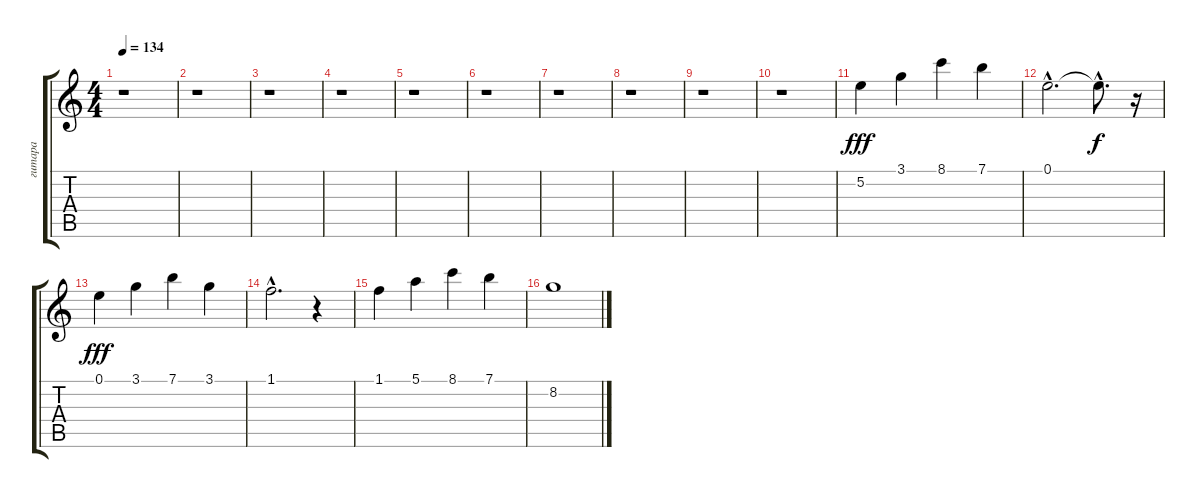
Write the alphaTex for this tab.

\track ("гитара" "гитара") {instrument overdrivenguitar}
\staff {score tabs}
\tuning (E4 B3 G3 D3 A2 E2) {hide}
\ts (4 4)
\tempo 134
\clef g2
\ks c
r.1{dy fff} |
r.1 |
r.1 |
r.1 |
r.1 |
r.1 |
r.1 |
r.1 |
r.1 |
r.1 |
5.2.4 3.1.4 8.1.4 7.1.4 |
0.1{hac}.2{d} 0.1{hac t}.8{d dy f} r.16 |
0.1.4{dy fff} 3.1.4 7.1.4 3.1.4 |
1.1{hac}.2{d} r.4 |
1.1.4 5.1.4 8.1.4 7.1.4 |
8.2.1
